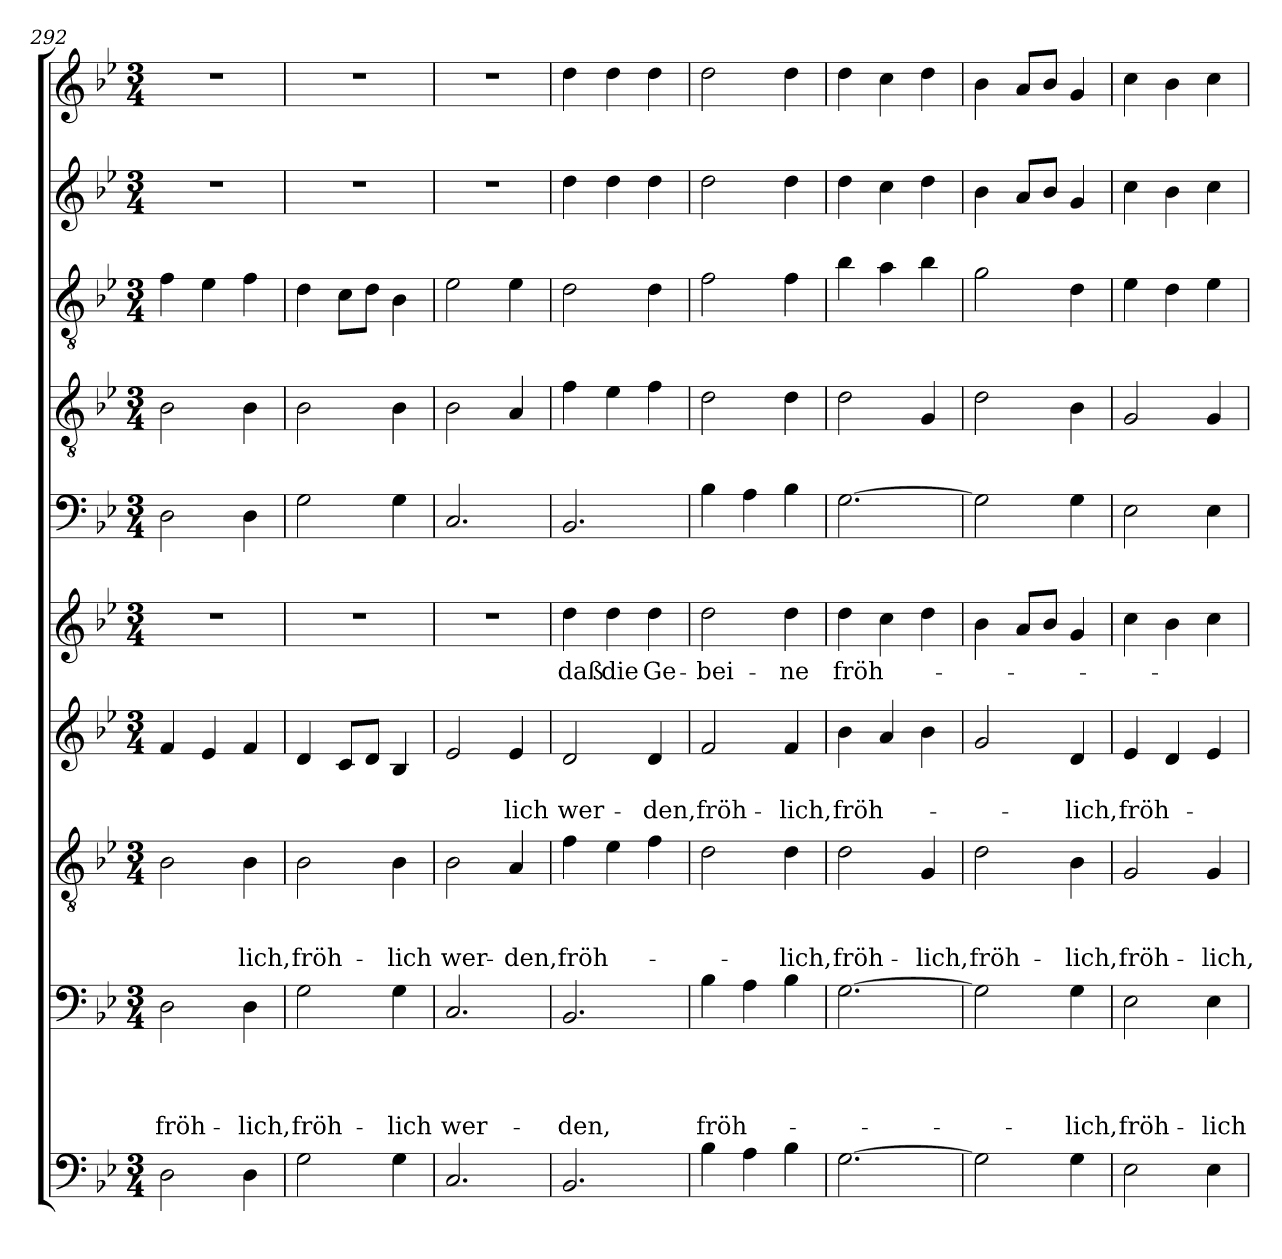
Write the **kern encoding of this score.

**kern	**kern	**text	**text	**text	**text	**kern	**text	**text	**text	**kern	**text	**text	**kern	**text	**kern	**kern	**kern	**kern	**kern
*part10	*part9	*part9	*part9	*part9	*part9	*part8	*part8	*part8	*part8	*part7	*part7	*part7	*part6	*part6	*part5	*part4	*part3	*part2	*part1
*staff10	*staff9	*staff9	*staff9	*staff9	*staff9	*staff8	*staff8	*staff8	*staff8	*staff7	*staff7	*staff7	*staff6	*staff6	*staff5	*staff4	*staff3	*staff2	*staff1
*clefF4	*clefF4	*	*	*	*	*clefGv2	*	*	*	*clefG2	*	*	*clefG2	*	*clefF4	*clefGv2	*clefGv2	*clefG2	*clefG2
*k[b-e-]	*k[b-e-]	*	*	*	*	*k[b-e-]	*	*	*	*k[b-e-]	*	*	*k[b-e-]	*	*k[b-e-]	*k[b-e-]	*k[b-e-]	*k[b-e-]	*k[b-e-]
*g:	*g:	*	*	*	*	*g:	*	*	*	*g:	*	*	*g:	*	*g:	*g:	*g:	*g:	*g:
*M3/4	*M3/4	*	*	*	*	*M3/4	*	*	*	*M3/4	*	*	*M3/4	*	*M3/4	*M3/4	*M3/4	*M3/4	*M3/4
=292	=292	=292	=292	=292	=292	=292	=292	=292	=292	=292	=292	=292	=292	=292	=292	=292	=292	=292	=292
2D\	2D\	.	.	.	fröh-	2B-\	.	.	.	4f/	.	.	2.r	.	2D\	2B-\	4f\	2.r	2.r
.	.	.	.	.	.	.	.	.	.	4e-/	.	.	.	.	.	.	4e-\	.	.
4D\	4D\	.	.	.	-lich,	4B-\	.	.	-lich,	4f/	.	.	.	.	4D\	4B-\	4f\	.	.
=293	=293	=293	=293	=293	=293	=293	=293	=293	=293	=293	=293	=293	=293	=293	=293	=293	=293	=293	=293
2G\	2G\	.	.	.	fröh-	2B-\	.	.	fröh-	4d/	.	.	2.r	.	2G\	2B-\	4d\	2.r	2.r
.	.	.	.	.	.	.	.	.	.	8c/L	.	.	.	.	.	.	8c\L	.	.
.	.	.	.	.	.	.	.	.	.	8d/J	.	.	.	.	.	.	8d\J	.	.
4G\	4G\	.	.	.	-lich	4B-\	.	.	-lich	4B-/	.	.	.	.	4G\	4B-\	4B-\	.	.
=294	=294	=294	=294	=294	=294	=294	=294	=294	=294	=294	=294	=294	=294	=294	=294	=294	=294	=294	=294
2.C/	2.C/	.	.	.	wer-	2B-\	.	.	wer-	2e-/	.	.	2.r	.	2.C/	2B-\	2e-\	2.r	2.r
.	.	.	.	.	.	4A/	.	.	-den,	4e-/	.	-lich	.	.	.	4A/	4e-\	.	.
=295	=295	=295	=295	=295	=295	=295	=295	=295	=295	=295	=295	=295	=295	=295	=295	=295	=295	=295	=295
2.BB-/	2.BB-/	.	.	.	-den,	4f\	.	.	fröh-	2d/	.	wer-	4dd\	daß	2.BB-/	4f\	2d\	4dd\	4dd\
.	.	.	.	.	.	4e-\	.	.	.	.	.	.	4dd\	die	.	4e-\	.	4dd\	4dd\
.	.	.	.	.	.	4f\	.	.	.	4d/	.	-den,	4dd\	Ge-	.	4f\	4d\	4dd\	4dd\
!!LO:PB:g=z
=296	=296	=296	=296	=296	=296	=296	=296	=296	=296	=296	=296	=296	=296	=296	=296	=296	=296	=296	=296
4B-\	4B-\	.	.	.	fröh-	2d\	.	.	.	2f/	.	fröh-	2dd\	-bei-	4B-\	2d\	2f\	2dd\	2dd\
4A\	4A\	.	.	.	.	.	.	.	.	.	.	.	.	.	4A\	.	.	.	.
4B-\	4B-\	.	.	.	.	4d\	.	.	-lich,	4f/	.	-lich,	4dd\	-ne	4B-\	4d\	4f\	4dd\	4dd\
=297	=297	=297	=297	=297	=297	=297	=297	=297	=297	=297	=297	=297	=297	=297	=297	=297	=297	=297	=297
[2.G\	[2.G\	.	.	.	.	2d\	.	.	fröh-	4b-\	.	fröh-	4dd\	fröh-	[2.G\	2d\	4b-\	4dd\	4dd\
.	.	.	.	.	.	.	.	.	.	4a/	.	.	4cc\	.	.	.	4a\	4cc\	4cc\
.	.	.	.	.	.	4G/	.	.	-lich,	4b-\	.	.	4dd\	.	.	4G/	4b-\	4dd\	4dd\
=298	=298	=298	=298	=298	=298	=298	=298	=298	=298	=298	=298	=298	=298	=298	=298	=298	=298	=298	=298
2G\]	2G\]	.	.	.	.	2d\	.	.	fröh-	2g/	.	.	4b-\	.	2G\]	2d\	2g\	4b-\	4b-\
.	.	.	.	.	.	.	.	.	.	.	.	.	8a/L	.	.	.	.	8a/L	8a/L
.	.	.	.	.	.	.	.	.	.	.	.	.	8b-/J	.	.	.	.	8b-/J	8b-/J
4G\	4G\	.	.	.	-lich,	4B-\	.	.	-lich,	4d/	.	-lich,	4g/	.	4G\	4B-\	4d\	4g/	4g/
=299	=299	=299	=299	=299	=299	=299	=299	=299	=299	=299	=299	=299	=299	=299	=299	=299	=299	=299	=299
2E-\	2E-\	.	.	.	fröh-	2G/	.	.	fröh-	4e-/	.	fröh-	4cc\	.	2E-\	2G/	4e-\	4cc\	4cc\
.	.	.	.	.	.	.	.	.	.	4d/	.	.	4b-\	.	.	.	4d\	4b-\	4b-\
4E-\	4E-\	.	.	.	-lich	4G/	.	.	-lich,	4e-/	.	.	4cc\	.	4E-\	4G/	4e-\	4cc\	4cc\
=	=	=	=	=	=	=	=	=	=	=	=	=	=	=	=	=	=	=	=
*-	*-	*-	*-	*-	*-	*-	*-	*-	*-	*-	*-	*-	*-	*-	*-	*-	*-	*-	*-
